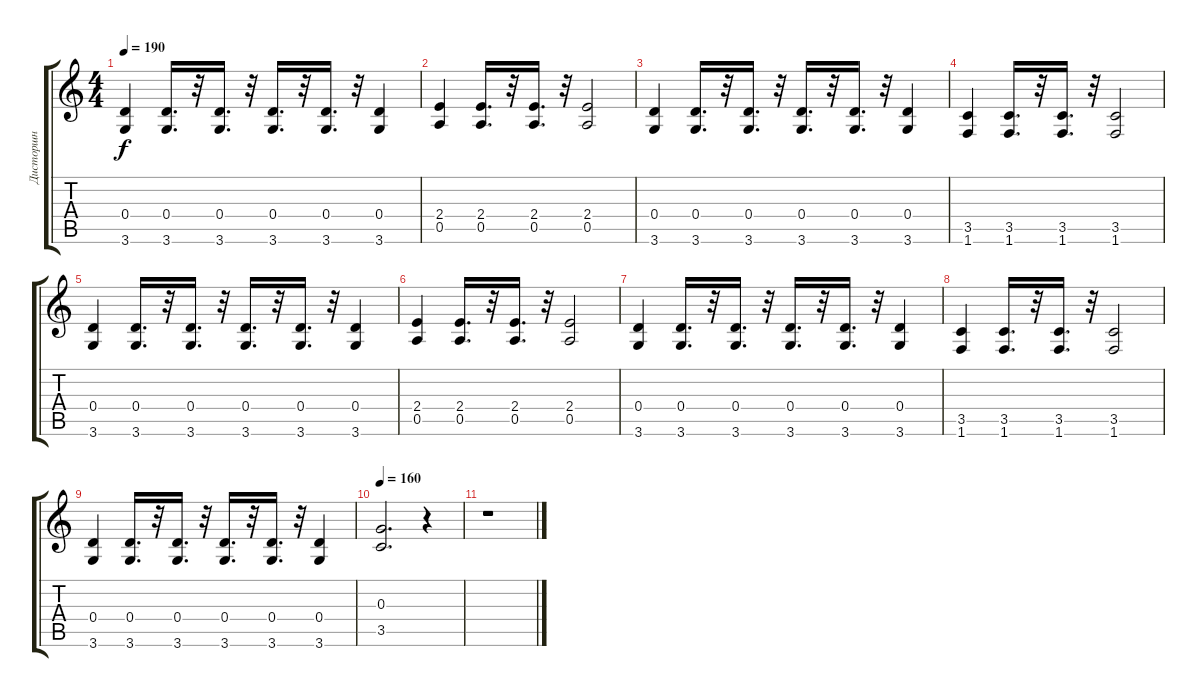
\track ("Дисторшн" "Дисторшн") {instrument distortionguitar}
\staff {score tabs}
\tuning (E4 B3 G3 D3 A2 E2) {hide}
\ts (4 4)
\tempo 190
\clef g2
\ks c
(0.4 3.6).4{dy f} (0.4 3.6).16{d} r.32 (0.4 3.6).16{d} r.32 (0.4 3.6).16{d} r.32 (0.4 3.6).16{d} r.32 (0.4 3.6).4 |
(2.4 0.5).4 (2.4 0.5).16{d} r.32 (2.4 0.5).16{d} r.32 (2.4 0.5).2 |
(0.4 3.6).4 (0.4 3.6).16{d} r.32 (0.4 3.6).16{d} r.32 (0.4 3.6).16{d} r.32 (0.4 3.6).16{d} r.32 (0.4 3.6).4 |
(3.5 1.6).4 (3.5 1.6).16{d} r.32 (3.5 1.6).16{d} r.32 (3.5 1.6).2 |
(0.4 3.6).4 (0.4 3.6).16{d} r.32 (0.4 3.6).16{d} r.32 (0.4 3.6).16{d} r.32 (0.4 3.6).16{d} r.32 (0.4 3.6).4 |
(2.4 0.5).4 (2.4 0.5).16{d} r.32 (2.4 0.5).16{d} r.32 (2.4 0.5).2 |
(0.4 3.6).4 (0.4 3.6).16{d} r.32 (0.4 3.6).16{d} r.32 (0.4 3.6).16{d} r.32 (0.4 3.6).16{d} r.32 (0.4 3.6).4 |
(3.5 1.6).4 (3.5 1.6).16{d} r.32 (3.5 1.6).16{d} r.32 (3.5 1.6).2 |
(0.4 3.6).4 (0.4 3.6).16{d} r.32 (0.4 3.6).16{d} r.32 (0.4 3.6).16{d} r.32 (0.4 3.6).16{d} r.32 (0.4 3.6).4{volume 10} |
\tempo 160
(0.3 3.5).2{d volume 0} r.4 |
r.1
